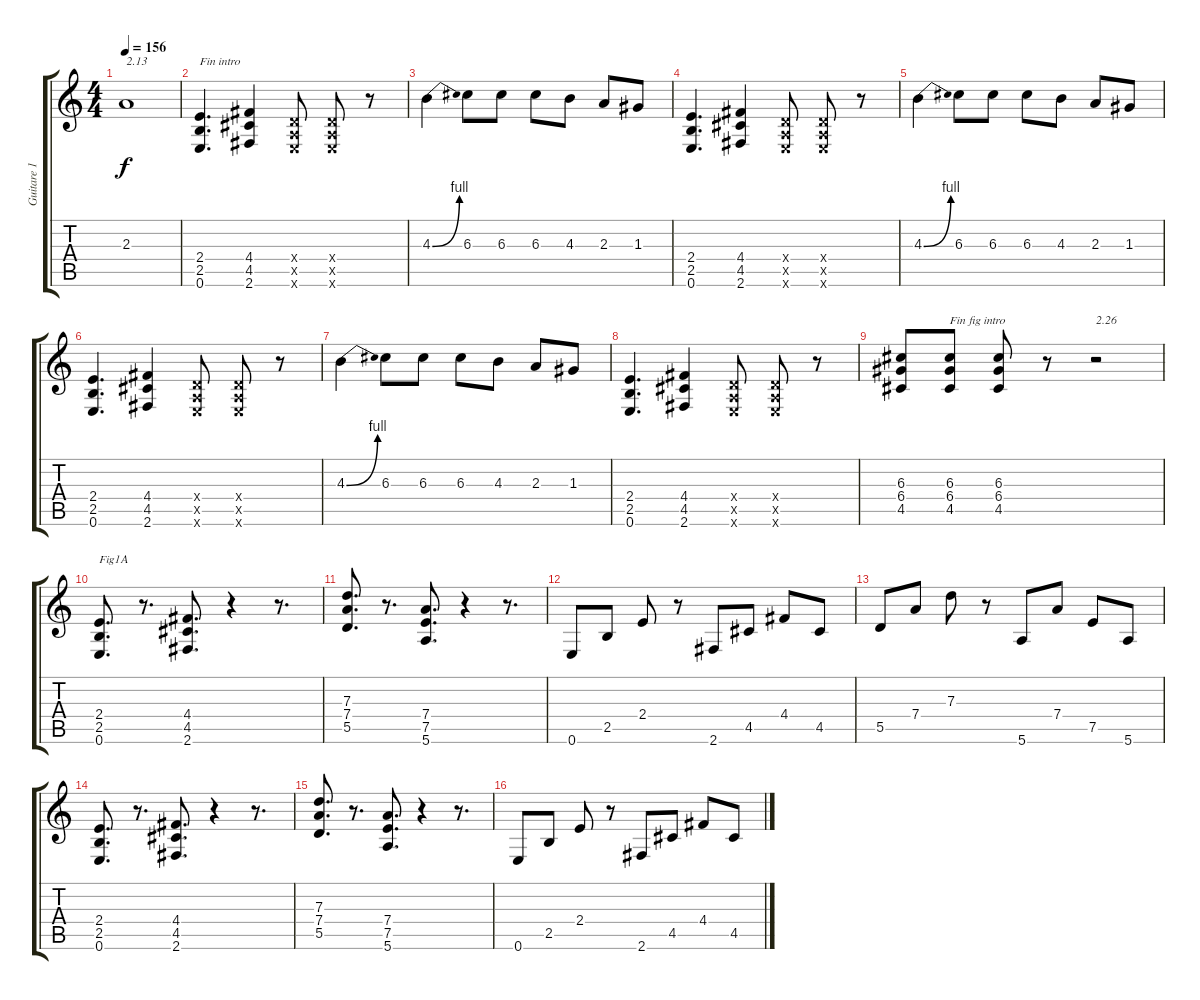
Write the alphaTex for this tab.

\track ("Guitare 1" "Guitare 1") {instrument overdrivenguitar}
\staff {score tabs}
\tuning (E4 B3 G3 D3 A2 E2) {hide}
\ts (4 4)
\tempo 156
\clef g2
\ks c
2.3{t}.1{txt "2.13" dy f} |
(2.4 2.5 0.6).4{d txt "Fin intro"} (4.4 4.5 2.6).4 (0.4{x} 0.5{x} 0.6{x}).8 (0.4{x} 0.5{x} 0.6{x}).8 r.8 |
4.3{be (bend 0 0 60 4)}.4 6.3.8 6.3.8 6.3.8 4.3.8 2.3.8 1.3.8 |
(2.4 2.5 0.6).4{d} (4.4 4.5 2.6).4 (0.4{x} 0.5{x} 0.6{x}).8 (0.4{x} 0.5{x} 0.6{x}).8 r.8 |
4.3{be (bend 0 0 60 4)}.4 6.3.8 6.3.8 6.3.8 4.3.8 2.3.8 1.3.8 |
(2.4 2.5 0.6).4{d} (4.4 4.5 2.6).4 (0.4{x} 0.5{x} 0.6{x}).8 (0.4{x} 0.5{x} 0.6{x}).8 r.8 |
4.3{be (bend 0 0 60 4)}.4 6.3.8 6.3.8 6.3.8 4.3.8 2.3.8 1.3.8 |
(2.4 2.5 0.6).4{d} (4.4 4.5 2.6).4 (0.4{x} 0.5{x} 0.6{x}).8 (0.4{x} 0.5{x} 0.6{x}).8 r.8 |
(6.3 6.4 4.5).8 (6.3 6.4 4.5).8{txt "Fin fig intro"} (6.3 6.4 4.5).8 r.8 r.2{txt "2.26"} |
(2.4 2.5 0.6).8{d txt "Fig1A"} r.8{d} (4.4 4.5 2.6).8{d} r.4 r.8{d} |
(7.3 7.4 5.5).8{d} r.8{d} (7.4 7.5 5.6).8{d} r.4 r.8{d} |
0.6.8 2.5.8 2.4.8 r.8 2.6.8 4.5.8 4.4.8 4.5.8 |
5.5.8 7.4.8 7.3.8 r.8 5.6.8 7.4.8 7.5.8 5.6.8 |
(2.4 2.5 0.6).8{d} r.8{d} (4.4 4.5 2.6).8{d} r.4 r.8{d} |
(7.3 7.4 5.5).8{d} r.8{d} (7.4 7.5 5.6).8{d} r.4 r.8{d} |
0.6.8 2.5.8 2.4.8 r.8 2.6.8 4.5.8 4.4.8 4.5.8
